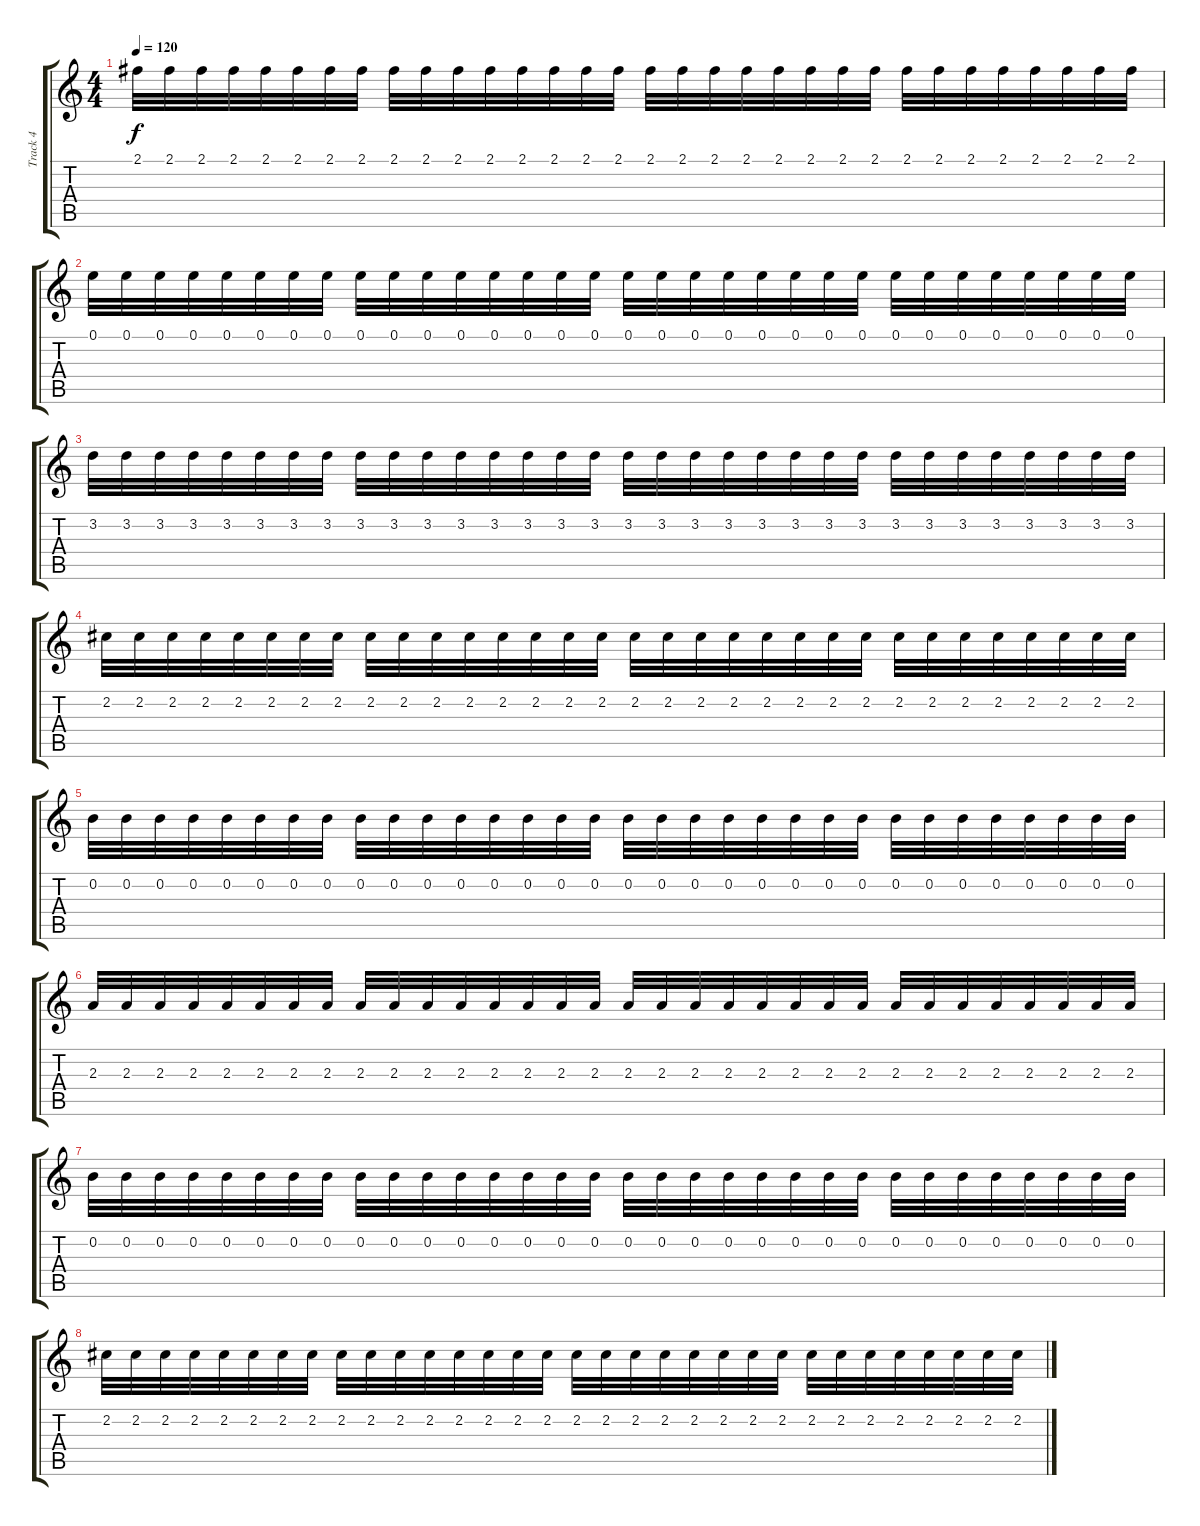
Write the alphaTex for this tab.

\track ("Track 4" "Track 4") {instrument electricguitarjazz}
\staff {score tabs}
\tuning (E4 B3 G3 D3 A2 E2) {hide}
\ts (4 4)
\tempo 120
\clef g2
\ks c
2.1.32{dy f} 2.1.32 2.1.32 2.1.32 2.1.32 2.1.32 2.1.32 2.1.32 2.1.32 2.1.32 2.1.32 2.1.32 2.1.32 2.1.32 2.1.32 2.1.32 2.1.32 2.1.32 2.1.32 2.1.32 2.1.32 2.1.32 2.1.32 2.1.32 2.1.32 2.1.32 2.1.32 2.1.32 2.1.32 2.1.32 2.1.32 2.1.32 |
0.1.32 0.1.32 0.1.32 0.1.32 0.1.32 0.1.32 0.1.32 0.1.32 0.1.32 0.1.32 0.1.32 0.1.32 0.1.32 0.1.32 0.1.32 0.1.32 0.1.32 0.1.32 0.1.32 0.1.32 0.1.32 0.1.32 0.1.32 0.1.32 0.1.32 0.1.32 0.1.32 0.1.32 0.1.32 0.1.32 0.1.32 0.1.32 |
3.2.32 3.2.32 3.2.32 3.2.32 3.2.32 3.2.32 3.2.32 3.2.32 3.2.32 3.2.32 3.2.32 3.2.32 3.2.32 3.2.32 3.2.32 3.2.32 3.2.32 3.2.32 3.2.32 3.2.32 3.2.32 3.2.32 3.2.32 3.2.32 3.2.32 3.2.32 3.2.32 3.2.32 3.2.32 3.2.32 3.2.32 3.2.32 |
2.2.32 2.2.32 2.2.32 2.2.32 2.2.32 2.2.32 2.2.32 2.2.32 2.2.32 2.2.32 2.2.32 2.2.32 2.2.32 2.2.32 2.2.32 2.2.32 2.2.32 2.2.32 2.2.32 2.2.32 2.2.32 2.2.32 2.2.32 2.2.32 2.2.32 2.2.32 2.2.32 2.2.32 2.2.32 2.2.32 2.2.32 2.2.32 |
0.2.32 0.2.32 0.2.32 0.2.32 0.2.32 0.2.32 0.2.32 0.2.32 0.2.32 0.2.32 0.2.32 0.2.32 0.2.32 0.2.32 0.2.32 0.2.32 0.2.32 0.2.32 0.2.32 0.2.32 0.2.32 0.2.32 0.2.32 0.2.32 0.2.32 0.2.32 0.2.32 0.2.32 0.2.32 0.2.32 0.2.32 0.2.32 |
2.3.32 2.3.32 2.3.32 2.3.32 2.3.32 2.3.32 2.3.32 2.3.32 2.3.32 2.3.32 2.3.32 2.3.32 2.3.32 2.3.32 2.3.32 2.3.32 2.3.32 2.3.32 2.3.32 2.3.32 2.3.32 2.3.32 2.3.32 2.3.32 2.3.32 2.3.32 2.3.32 2.3.32 2.3.32 2.3.32 2.3.32 2.3.32 |
0.2.32 0.2.32 0.2.32 0.2.32 0.2.32 0.2.32 0.2.32 0.2.32 0.2.32 0.2.32 0.2.32 0.2.32 0.2.32 0.2.32 0.2.32 0.2.32 0.2.32 0.2.32 0.2.32 0.2.32 0.2.32 0.2.32 0.2.32 0.2.32 0.2.32 0.2.32 0.2.32 0.2.32 0.2.32 0.2.32 0.2.32 0.2.32 |
2.2.32 2.2.32 2.2.32 2.2.32 2.2.32 2.2.32 2.2.32 2.2.32 2.2.32 2.2.32 2.2.32 2.2.32 2.2.32 2.2.32 2.2.32 2.2.32 2.2.32 2.2.32 2.2.32 2.2.32 2.2.32 2.2.32 2.2.32 2.2.32 2.2.32 2.2.32 2.2.32 2.2.32 2.2.32 2.2.32 2.2.32 2.2.32
